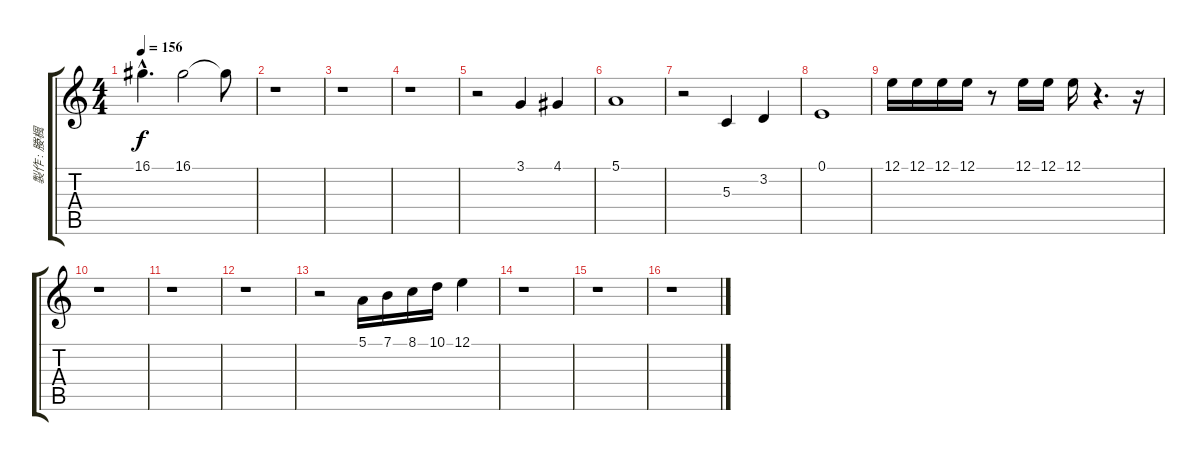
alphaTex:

\track ("製作 : 媵楓" "製作 : 媵楓") {instrument orchestrahit}
\staff {score tabs}
\tuning (E4 B3 G3 D3 A2 E2) {hide}
\ts (4 4)
\tempo 156
\clef g2
\ks c
16.1{hac}.4{d dy f} 16.1.2 16.1{t}.8 |
r.1 |
r.1 |
r.1 |
r.2 3.1.4 4.1.4 |
5.1.1 |
r.2 5.3.4 3.2.4 |
0.1.1 |
12.1.16 12.1.16 12.1.16 12.1.16 r.8 12.1.16 12.1.16 12.1.16 r.4{d} r.16 |
r.1 |
r.1 |
r.1 |
r.2 5.1.16 7.1.16 8.1.16 10.1.16 12.1.4 |
r.1 |
r.1 |
r.1
